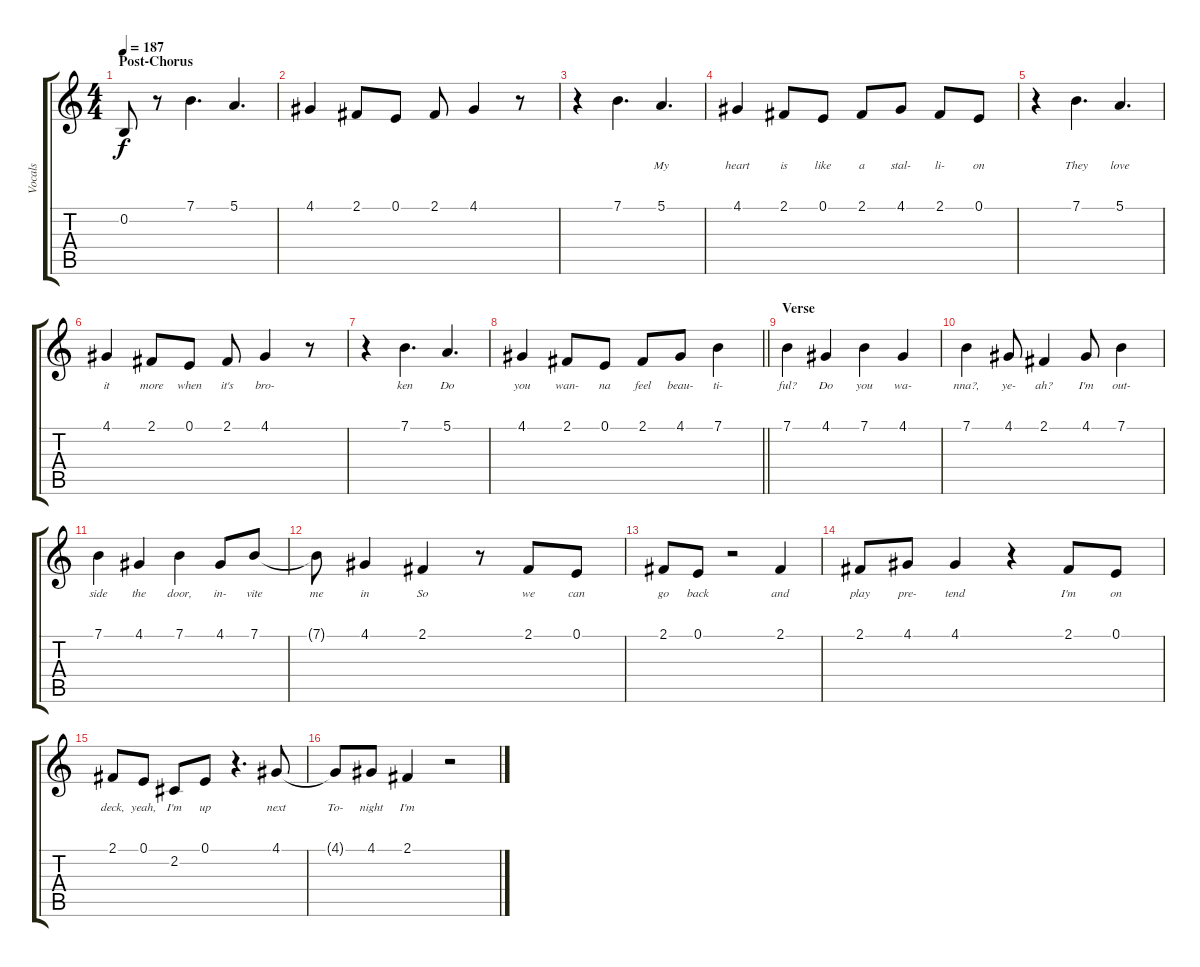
\track ("Vocals" "Vocals") {instrument bassoon}
\staff {score tabs}
\tuning (E4 B3 G3 D3 A2 E2) {hide}
\ts (4 4)
\section ("" "Post-Chorus")
\tempo 187
\clef g2
\ks c
0.2{t}.8{lyrics (0 "") lyrics (1 "") lyrics (2 "") lyrics (3 "") lyrics (4 "") dy f} r.8 7.1.4{d lyrics (0 "") lyrics (1 "") lyrics (2 "") lyrics (3 "") lyrics (4 "")} 5.1.4{d lyrics (0 "") lyrics (1 "") lyrics (2 "") lyrics (3 "") lyrics (4 "")} |
4.1.4{lyrics (0 "") lyrics (1 "") lyrics (2 "") lyrics (3 "") lyrics (4 "")} 2.1.8{lyrics (0 "") lyrics (1 "") lyrics (2 "") lyrics (3 "") lyrics (4 "")} 0.1.8{lyrics (0 "") lyrics (1 "") lyrics (2 "") lyrics (3 "") lyrics (4 "")} 2.1.8{lyrics (0 "") lyrics (1 "") lyrics (2 "") lyrics (3 "") lyrics (4 "")} 4.1.4{lyrics (0 "") lyrics (1 "") lyrics (2 "") lyrics (3 "") lyrics (4 "")} r.8 |
r.4 7.1.4{d lyrics (0 "") lyrics (1 "") lyrics (2 "") lyrics (3 "") lyrics (4 "")} 5.1.4{d lyrics (0 "My") lyrics (1 "") lyrics (2 "") lyrics (3 "") lyrics (4 "")} |
4.1.4{lyrics (0 "heart") lyrics (1 "") lyrics (2 "") lyrics (3 "") lyrics (4 "")} 2.1.8{lyrics (0 "is") lyrics (1 "") lyrics (2 "") lyrics (3 "") lyrics (4 "")} 0.1.8{lyrics (0 "like") lyrics (1 "") lyrics (2 "") lyrics (3 "") lyrics (4 "")} 2.1.8{lyrics (0 "a") lyrics (1 "") lyrics (2 "") lyrics (3 "") lyrics (4 "")} 4.1.8{lyrics (0 "stal-") lyrics (1 "") lyrics (2 "") lyrics (3 "") lyrics (4 "")} 2.1.8{lyrics (0 "li-") lyrics (1 "") lyrics (2 "") lyrics (3 "") lyrics (4 "")} 0.1.8{lyrics (0 "on") lyrics (1 "") lyrics (2 "") lyrics (3 "") lyrics (4 "")} |
r.4 7.1.4{d lyrics (0 "They") lyrics (1 "") lyrics (2 "") lyrics (3 "") lyrics (4 "")} 5.1.4{d lyrics (0 "love") lyrics (1 "") lyrics (2 "") lyrics (3 "") lyrics (4 "")} |
4.1.4{lyrics (0 "it") lyrics (1 "") lyrics (2 "") lyrics (3 "") lyrics (4 "")} 2.1.8{lyrics (0 "more") lyrics (1 "") lyrics (2 "") lyrics (3 "") lyrics (4 "")} 0.1.8{lyrics (0 "when") lyrics (1 "") lyrics (2 "") lyrics (3 "") lyrics (4 "")} 2.1.8{lyrics (0 "it's") lyrics (1 "") lyrics (2 "") lyrics (3 "") lyrics (4 "")} 4.1.4{lyrics (0 "bro-") lyrics (1 "") lyrics (2 "") lyrics (3 "") lyrics (4 "")} r.8 |
r.4 7.1.4{d lyrics (0 "ken") lyrics (1 "") lyrics (2 "") lyrics (3 "") lyrics (4 "")} 5.1.4{d lyrics (0 "Do") lyrics (1 "") lyrics (2 "") lyrics (3 "") lyrics (4 "")} |
\barLineRight lightlight
4.1.4{lyrics (0 "you") lyrics (1 "") lyrics (2 "") lyrics (3 "") lyrics (4 "")} 2.1.8{lyrics (0 "wan-") lyrics (1 "") lyrics (2 "") lyrics (3 "") lyrics (4 "")} 0.1.8{lyrics (0 "na") lyrics (1 "") lyrics (2 "") lyrics (3 "") lyrics (4 "")} 2.1.8{lyrics (0 "feel") lyrics (1 "") lyrics (2 "") lyrics (3 "") lyrics (4 "")} 4.1.8{lyrics (0 "beau-") lyrics (1 "") lyrics (2 "") lyrics (3 "") lyrics (4 "")} 7.1.4{lyrics (0 "ti-") lyrics (1 "") lyrics (2 "") lyrics (3 "") lyrics (4 "")} |
\section ("" "Verse")
7.1.4{lyrics (0 "ful?") lyrics (1 "") lyrics (2 "") lyrics (3 "") lyrics (4 "")} 4.1.4{lyrics (0 "Do") lyrics (1 "") lyrics (2 "") lyrics (3 "") lyrics (4 "")} 7.1.4{lyrics (0 "you") lyrics (1 "") lyrics (2 "") lyrics (3 "") lyrics (4 "")} 4.1.4{lyrics (0 "wa-") lyrics (1 "") lyrics (2 "") lyrics (3 "") lyrics (4 "")} |
7.1.4{lyrics (0 "nna?,") lyrics (1 "") lyrics (2 "") lyrics (3 "") lyrics (4 "")} 4.1.8{lyrics (0 "ye-") lyrics (1 "") lyrics (2 "") lyrics (3 "") lyrics (4 "")} 2.1.4{lyrics (0 "ah?") lyrics (1 "") lyrics (2 "") lyrics (3 "") lyrics (4 "")} 4.1.8{lyrics (0 "I'm") lyrics (1 "") lyrics (2 "") lyrics (3 "") lyrics (4 "")} 7.1.4{lyrics (0 "out-") lyrics (1 "") lyrics (2 "") lyrics (3 "") lyrics (4 "")} |
7.1.4{lyrics (0 "side") lyrics (1 "") lyrics (2 "") lyrics (3 "") lyrics (4 "")} 4.1.4{lyrics (0 "the") lyrics (1 "") lyrics (2 "") lyrics (3 "") lyrics (4 "")} 7.1.4{lyrics (0 "door,") lyrics (1 "") lyrics (2 "") lyrics (3 "") lyrics (4 "")} 4.1.8{lyrics (0 "in-") lyrics (1 "") lyrics (2 "") lyrics (3 "") lyrics (4 "")} 7.1.8{lyrics (0 "vite") lyrics (1 "") lyrics (2 "") lyrics (3 "") lyrics (4 "")} |
7.1{t}.8{lyrics (0 "me") lyrics (1 "") lyrics (2 "") lyrics (3 "") lyrics (4 "")} 4.1.4{lyrics (0 "in") lyrics (1 "") lyrics (2 "") lyrics (3 "") lyrics (4 "")} 2.1.4{lyrics (0 "So") lyrics (1 "") lyrics (2 "") lyrics (3 "") lyrics (4 "")} r.8 2.1.8{lyrics (0 "we") lyrics (1 "") lyrics (2 "") lyrics (3 "") lyrics (4 "")} 0.1.8{lyrics (0 "can") lyrics (1 "") lyrics (2 "") lyrics (3 "") lyrics (4 "")} |
2.1.8{lyrics (0 "go") lyrics (1 "") lyrics (2 "") lyrics (3 "") lyrics (4 "")} 0.1.8{lyrics (0 "back") lyrics (1 "") lyrics (2 "") lyrics (3 "") lyrics (4 "")} r.2 2.1.4{lyrics (0 "and") lyrics (1 "") lyrics (2 "") lyrics (3 "") lyrics (4 "")} |
2.1.8{lyrics (0 "play") lyrics (1 "") lyrics (2 "") lyrics (3 "") lyrics (4 "")} 4.1.8{lyrics (0 "pre-") lyrics (1 "") lyrics (2 "") lyrics (3 "") lyrics (4 "")} 4.1.4{lyrics (0 "tend") lyrics (1 "") lyrics (2 "") lyrics (3 "") lyrics (4 "")} r.4 2.1.8{lyrics (0 "I'm") lyrics (1 "") lyrics (2 "") lyrics (3 "") lyrics (4 "")} 0.1.8{lyrics (0 "on") lyrics (1 "") lyrics (2 "") lyrics (3 "") lyrics (4 "")} |
2.1.8{lyrics (0 "deck,") lyrics (1 "") lyrics (2 "") lyrics (3 "") lyrics (4 "")} 0.1.8{lyrics (0 "yeah,") lyrics (1 "") lyrics (2 "") lyrics (3 "") lyrics (4 "")} 2.2.8{lyrics (0 "I'm") lyrics (1 "") lyrics (2 "") lyrics (3 "") lyrics (4 "")} 0.1.8{lyrics (0 "up") lyrics (1 "") lyrics (2 "") lyrics (3 "") lyrics (4 "")} r.4{d} 4.1.8{lyrics (0 "next") lyrics (1 "") lyrics (2 "") lyrics (3 "") lyrics (4 "")} |
4.1{t}.8{lyrics (0 "To-") lyrics (1 "") lyrics (2 "") lyrics (3 "") lyrics (4 "")} 4.1.8{lyrics (0 "night") lyrics (1 "") lyrics (2 "") lyrics (3 "") lyrics (4 "")} 2.1.4{lyrics (0 "I'm") lyrics (1 "") lyrics (2 "") lyrics (3 "") lyrics (4 "")} r.2
